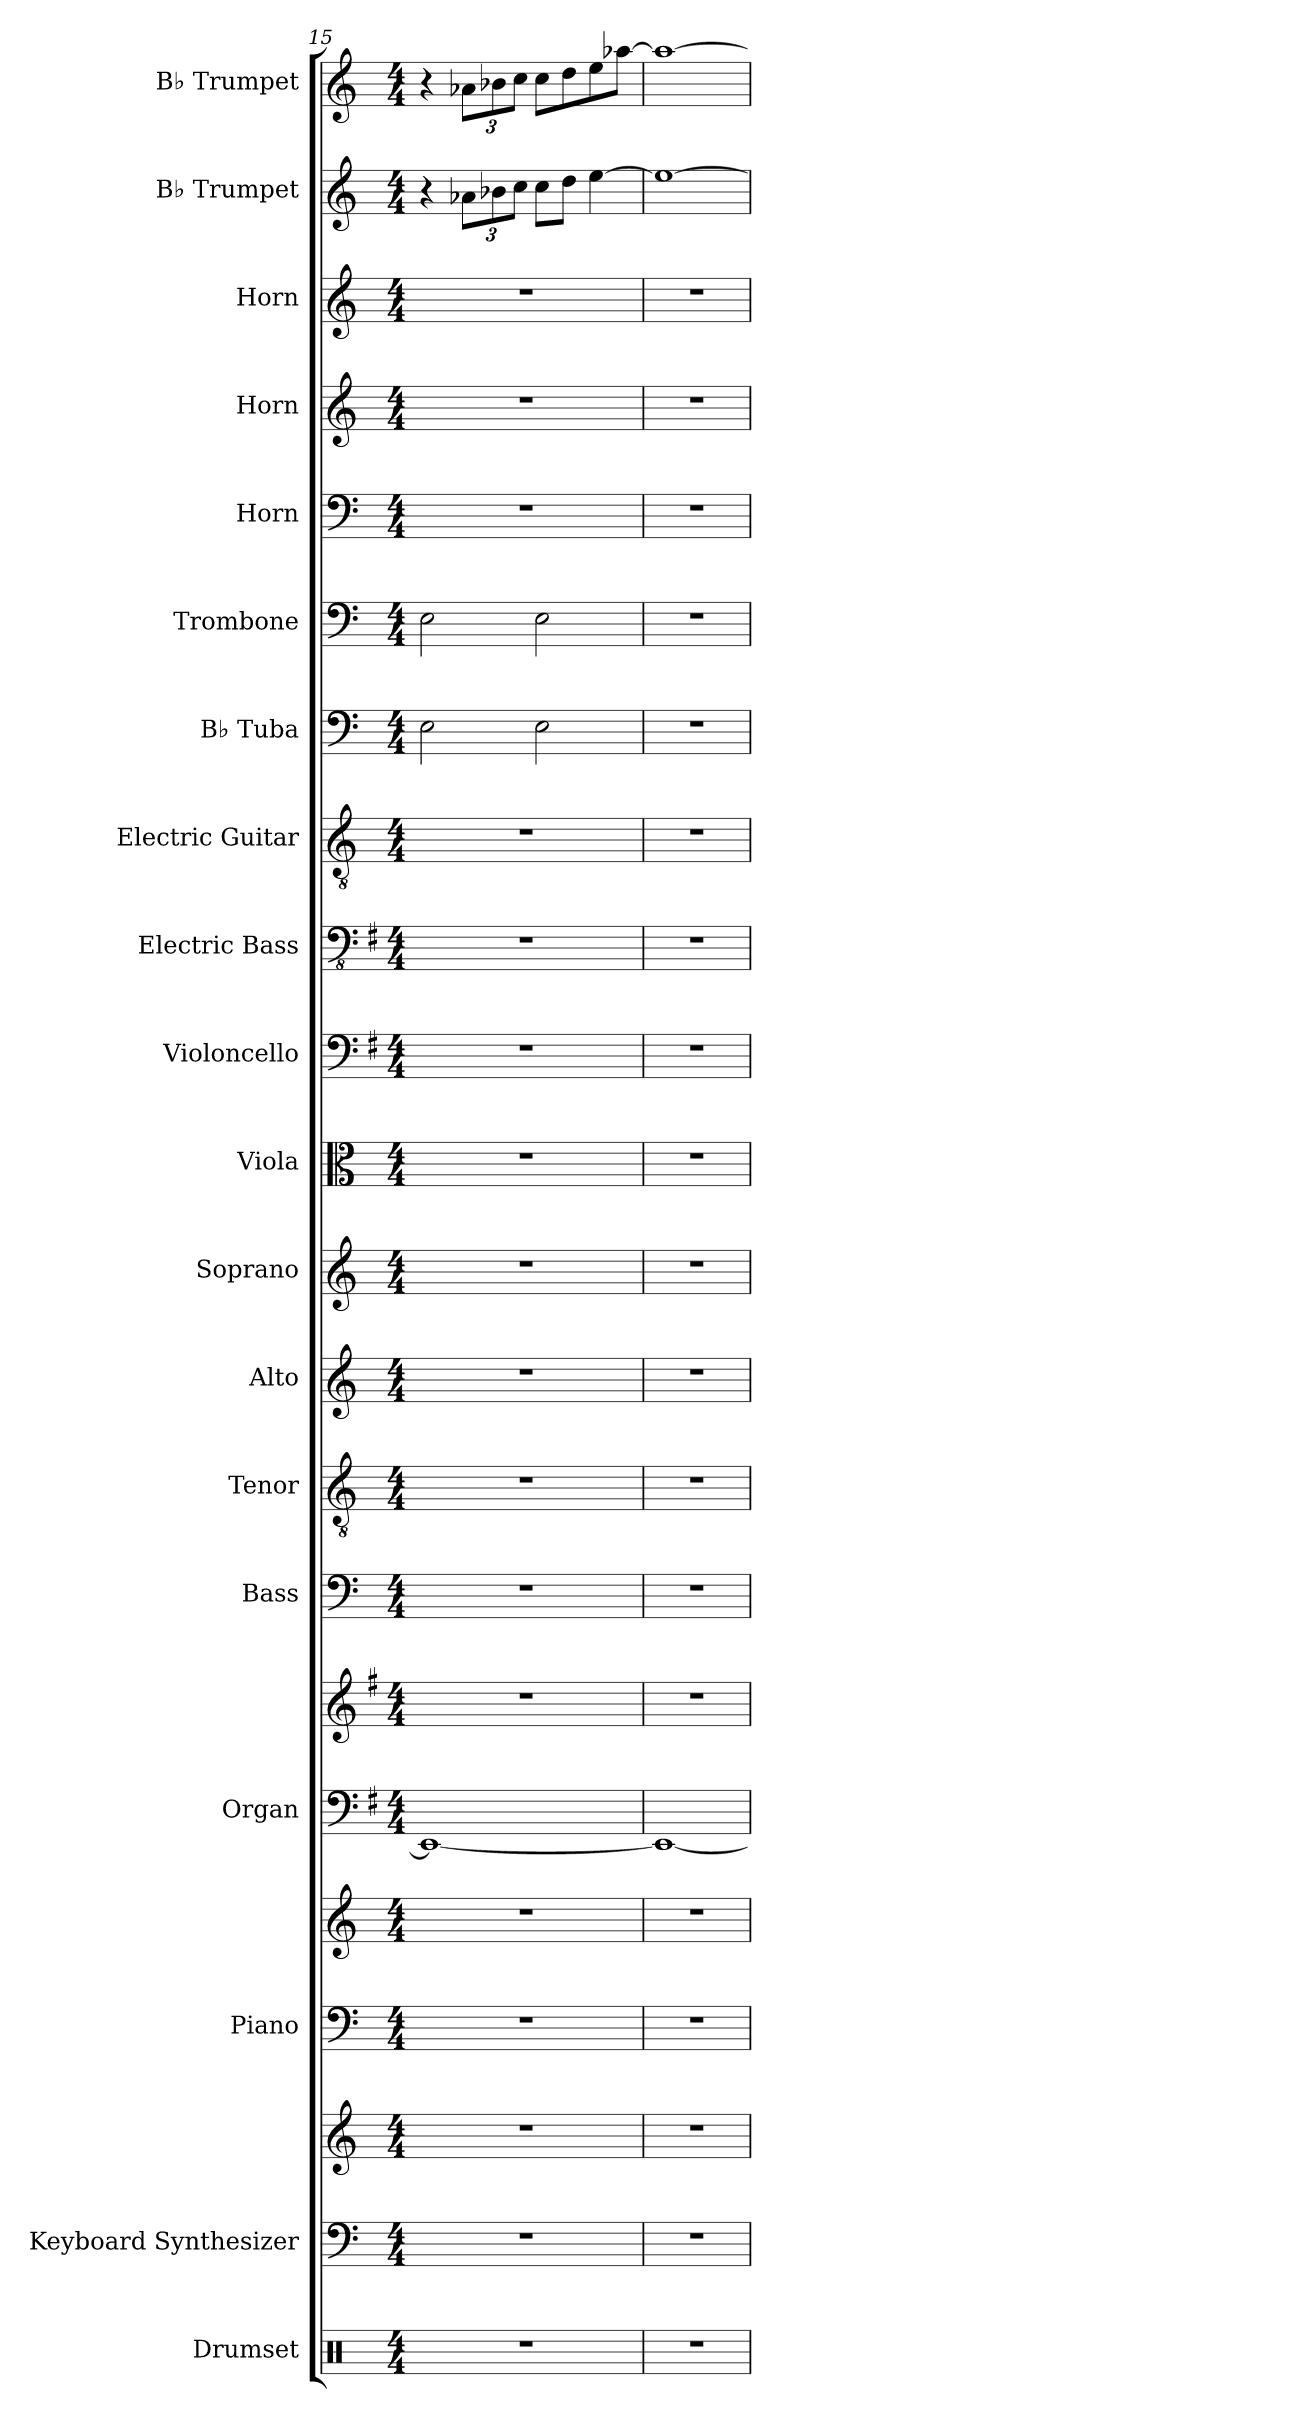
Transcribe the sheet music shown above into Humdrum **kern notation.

**kern	**kern	**kern	**kern	**kern	**kern	**kern	**kern	**kern	**kern	**kern	**kern	**kern	**kern	**kern	**kern	**kern	**kern	**kern	**kern	**kern	**kern
*part19	*part18	*part18	*part17	*part17	*part16	*part16	*part15	*part14	*part13	*part12	*part11	*part10	*part9	*part8	*part7	*part6	*part5	*part4	*part3	*part2	*part1
*staff22	*staff21	*staff20	*staff19	*staff18	*staff17	*staff16	*staff15	*staff14	*staff13	*staff12	*staff11	*staff10	*staff9	*staff8	*staff7	*staff6	*staff5	*staff4	*staff3	*staff2	*staff1
*I"Drumset	*I"Keyboard Synthesizer	*	*I"Piano	*	*I"Organ	*	*I"Bass	*I"Tenor	*I"Alto	*I"Soprano	*I"Viola	*I"Violoncello	*I"Electric Bass	*I"Electric Guitar	*I"B♭ Tuba	*I"Trombone	*I"Horn	*I"Horn	*I"Horn	*I"B♭ Trumpet	*I"B♭ Trumpet
*I'Drs.	*I'Synth.	*	*I'Pno.	*	*I'Org.	*	*I'B.	*I'T.	*I'A.	*I'S.	*I'Vla.	*I'Vlc.	*I'El. B.	*I'El. Guit.	*I'B♭ Tu.	*I'Trb.	*I'Hn.	*I'Hn.	*I'Hn.	*I'B♭ Tpt.	*I'B♭ Tpt.
*clefX	*clefF4	*clefG2	*clefF4	*clefG2	*clefF4	*clefG2	*clefF4	*clefGv2	*clefG2	*clefG2	*clefC3	*clefF4	*clefFv4	*clefGv2	*clefF4	*clefF4	*clefF4	*clefG2	*clefG2	*clefG2	*clefG2
*	*	*	*	*	*	*	*	*	*	*	*	*	*	*	*	*	*ITrd4c7	*ITrd4c7	*ITrd4c7	*ITrd1c2	*ITrd1c2
*k[]	*k[]	*k[]	*k[]	*k[]	*k[f#]	*k[f#]	*k[]	*k[]	*k[]	*k[]	*k[]	*k[f#]	*k[f#]	*k[]	*k[]	*k[]	*k[b-]	*k[b-]	*k[b-]	*k[b-e-]	*k[b-e-]
*C:	*C:	*C:	*C:	*C:	*G:	*G:	*C:	*C:	*C:	*C:	*C:	*G:	*G:	*C:	*C:	*C:	*F:	*F:	*F:	*B-:	*B-:
*M4/4	*M4/4	*M4/4	*M4/4	*M4/4	*M4/4	*M4/4	*M4/4	*M4/4	*M4/4	*M4/4	*M4/4	*M4/4	*M4/4	*M4/4	*M4/4	*M4/4	*M4/4	*M4/4	*M4/4	*M4/4	*M4/4
=15	=15	=15	=15	=15	=15	=15	=15	=15	=15	=15	=15	=15	=15	=15	=15	=15	=15	=15	=15	=15	=15
1r	1r	1r	1r	1r	1EE_	1r	1r	1r	1r	1r	1r	1r	1r	1r	2E\	2E\	1r	1r	1r	4r	4r
*	*	*	*	*	*	*	*	*	*	*	*	*	*	*	*	*	*	*	*	*Xbrackettup	*Xbrackettup
.	.	.	.	.	.	.	.	.	.	.	.	.	.	.	.	.	.	.	.	12g-X\L	12g-X\L
.	.	.	.	.	.	.	.	.	.	.	.	.	.	.	.	.	.	.	.	12a-X\	12a-X\
.	.	.	.	.	.	.	.	.	.	.	.	.	.	.	.	.	.	.	.	12b-\J	12b-\J
.	.	.	.	.	.	.	.	.	.	.	.	.	.	.	2E\	2E\	.	.	.	8b-\L	8b-\L
.	.	.	.	.	.	.	.	.	.	.	.	.	.	.	.	.	.	.	.	8cc\J	8cc\
.	.	.	.	.	.	.	.	.	.	.	.	.	.	.	.	.	.	.	.	[4dd\	8dd\
.	.	.	.	.	.	.	.	.	.	.	.	.	.	.	.	.	.	.	.	.	[8gg-X\J
=16	=16	=16	=16	=16	=16	=16	=16	=16	=16	=16	=16	=16	=16	=16	=16	=16	=16	=16	=16	=16	=16
1r	1r	1r	1r	1r	1EE_	1r	1r	1r	1r	1r	1r	1r	1r	1r	1r	1r	1r	1r	1r	1dd_	1gg-_
=	=	=	=	=	=	=	=	=	=	=	=	=	=	=	=	=	=	=	=	=	=
*-	*-	*-	*-	*-	*-	*-	*-	*-	*-	*-	*-	*-	*-	*-	*-	*-	*-	*-	*-	*-	*-
